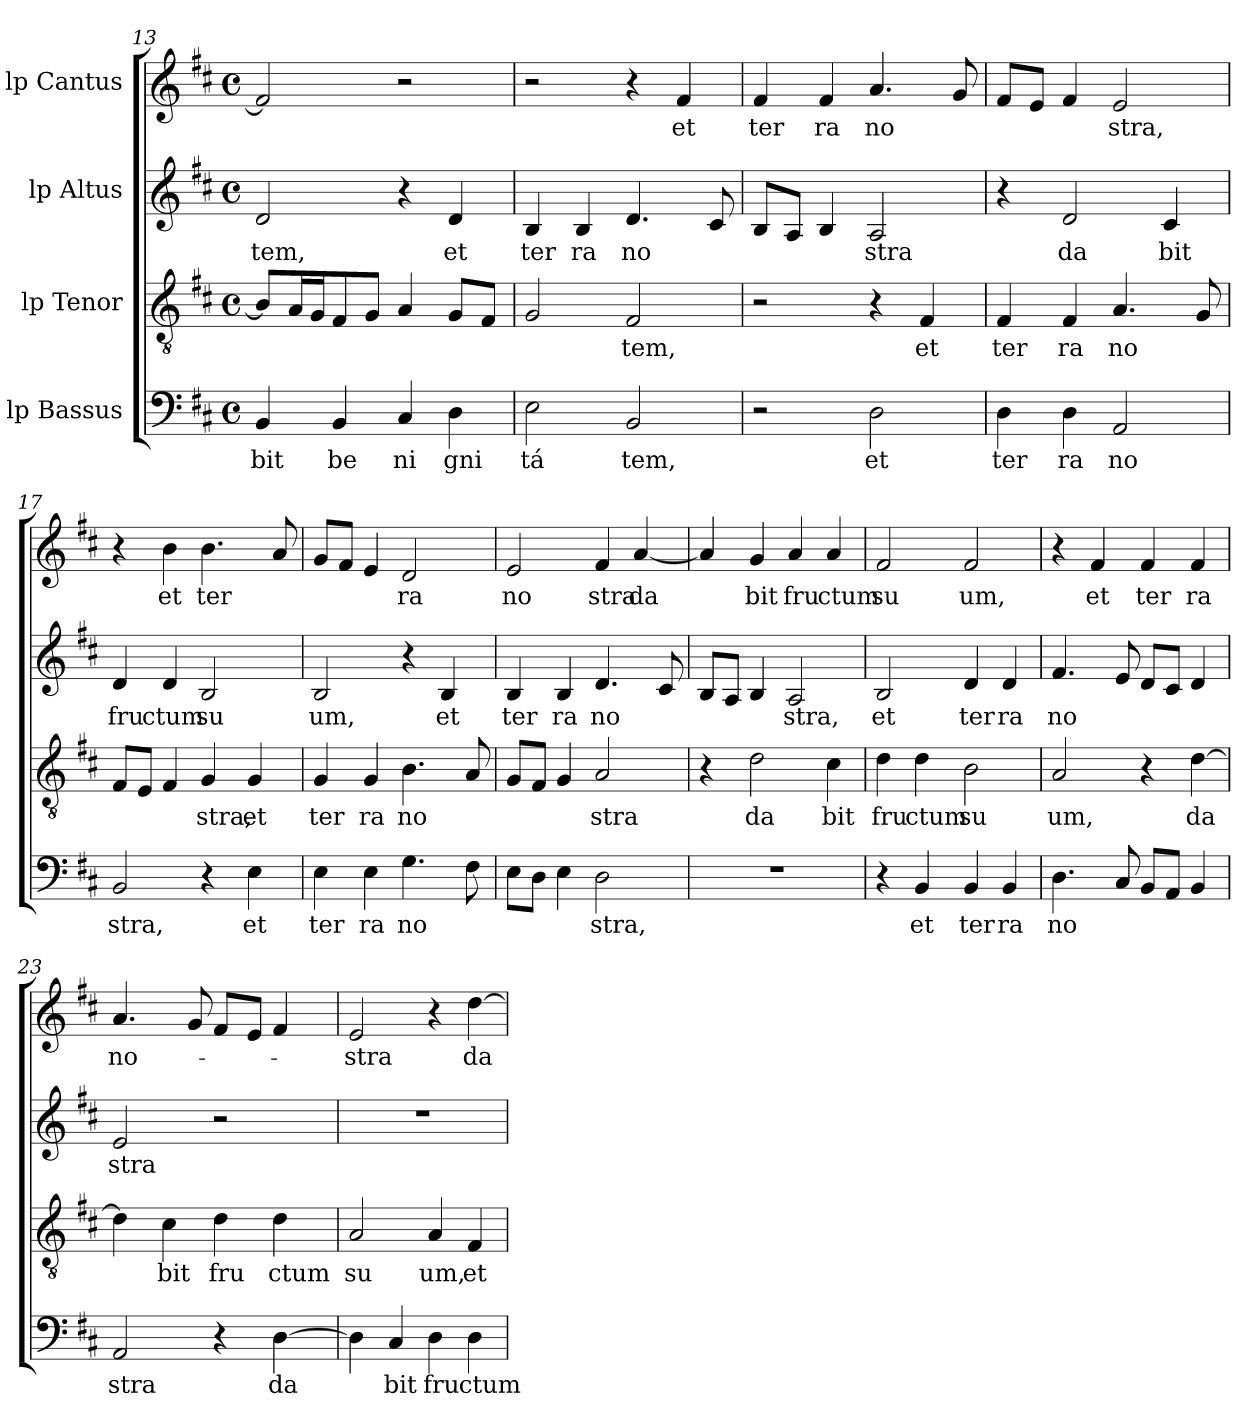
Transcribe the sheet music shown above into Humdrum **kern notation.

**kern	**text	**kern	**text	**kern	**text	**kern	**text
*part4	*part4	*part3	*part3	*part2	*part2	*part1	*part1
*staff4	*staff4	*staff3	*staff3	*staff2	*staff2	*staff1	*staff1
*I"lp Bassus	*	*I"lp Tenor	*	*I"lp Altus	*	*I"lp Cantus	*
*clefF4	*	*clefGv2	*	*clefG2	*	*clefG2	*
*k[f#c#]	*	*k[f#c#]	*	*k[f#c#]	*	*k[f#c#]	*
*D:	*	*D:	*	*D:	*	*D:	*
*M4/4	*	*M4/4	*	*M4/4	*	*M4/4	*
*met(c)	*	*met(c)	*	*met(c)	*	*met(c)	*
=13	=13	=13	=13	=13	=13	=13	=13
!	!LO:LY:b:cj	!	!	!	!LO:LY:b:cj	!	!
4BB/	bit	8B/L]	.	2d/	tem,	2f#/]	.
.	.	16A/	.	.	.	.	.
.	.	16G/	.	.	.	.	.
!	!LO:LY:b:cj	!	!	!	!	!	!
4BB/	be	8F#/	.	.	.	.	.
.	.	8G/J	.	.	.	.	.
!	!LO:LY:b:cj	!	!	!	!	!	!
4C#/	ni	4A/	.	4r	.	2r	.
!	!LO:LY:b:cj	!	!	!	!LO:LY:b:cj	!	!
4D\	gni	8G/L	.	4d/	et	.	.
.	.	8F#/J	.	.	.	.	.
=14	=14	=14	=14	=14	=14	=14	=14
!	!LO:LY:b:cj	!	!	!	!LO:LY:b:cj	!	!
2E\	tá	2G/	.	4B/	ter	2r	.
!	!	!	!	!	!LO:LY:b:cj	!	!
.	.	.	.	4B/	ra	.	.
!	!LO:LY:b:cj	!	!LO:LY:b:cj	!	!LO:LY:b:cj	!	!
2BB/	tem,	2F#/	tem,	4.d/	no	4r	.
!	!	!	!	!	!	!	!LO:LY:b:cj
.	.	.	.	.	.	4f#/	et
.	.	.	.	8c#/	.	.	.
!!LO:LB:g=z
=15	=15	=15	=15	=15	=15	=15	=15
!	!	!	!	!	!	!	!LO:LY:b:cj
2r	.	2r	.	8B/L	.	4f#/	ter
.	.	.	.	8A/J	.	.	.
!	!	!	!	!	!	!	!LO:LY:b:cj
.	.	.	.	4B/	.	4f#/	ra
!	!LO:LY:b:cj	!	!	!	!LO:LY:b:cj	!	!LO:LY:b:cj
2D\	et	4r	.	2A/	stra	4.a/	no
!	!	!	!LO:LY:b:cj	!	!	!	!
.	.	4F#/	et	.	.	.	.
.	.	.	.	.	.	8g/	.
=16	=16	=16	=16	=16	=16	=16	=16
!	!LO:LY:b:cj	!	!LO:LY:b:cj	!	!	!	!
4D\	ter	4F#/	ter	4r	.	8f#/L	.
.	.	.	.	.	.	8e/J	.
!	!LO:LY:b:cj	!	!LO:LY:b:cj	!	!LO:LY:b:cj	!	!
4D\	ra	4F#/	ra	2d/	da	4f#/	.
!	!LO:LY:b:cj	!	!LO:LY:b:cj	!	!	!	!LO:LY:b:cj
2AA/	no	4.A/	no	.	.	2e/	stra,
!	!	!	!	!	!LO:LY:b:cj	!	!
.	.	.	.	4c#/	bit	.	.
.	.	8G/	.	.	.	.	.
=17	=17	=17	=17	=17	=17	=17	=17
!	!LO:LY:b:cj	!	!	!	!LO:LY:b:cj	!	!
2BB/	stra,	8F#/L	.	4d/	fru	4r	.
.	.	8E/J	.	.	.	.	.
!	!	!	!	!	!LO:LY:b:cj	!	!LO:LY:b:cj
.	.	4F#/	.	4d/	ctum	4b\	et
!	!	!	!LO:LY:b:cj	!	!LO:LY:b:cj	!	!LO:LY:b
4r	.	4G/	stra,	2B/	su	4.b\	ter
!	!LO:LY:b:cj	!	!LO:LY:b:cj	!	!	!	!
4E\	et	4G/	et	.	.	.	.
.	.	.	.	.	.	8a/	.
=18	=18	=18	=18	=18	=18	=18	=18
!	!LO:LY:b:cj	!	!LO:LY:b:cj	!	!LO:LY:b:cj	!	!
4E\	ter	4G/	ter	2B/	um,	8g/L	.
.	.	.	.	.	.	8f#/J	.
!	!LO:LY:b:cj	!	!LO:LY:b:cj	!	!	!	!
4E\	ra	4G/	ra	.	.	4e/	.
!	!LO:LY:b:cj	!	!LO:LY:b:cj	!	!	!	!LO:LY:b:cj
4.G\	no	4.B\	no	4r	.	2d/	ra
!	!	!	!	!	!LO:LY:b:cj	!	!
.	.	.	.	4B/	et	.	.
8F#\	.	8A/	.	.	.	.	.
!!LO:PB:g=z
=19	=19	=19	=19	=19	=19	=19	=19
!	!	!	!	!	!LO:LY:b:cj	!	!LO:LY:b:cj
8E\L	.	8G/L	.	4B/	ter	2e/	no
8D\J	.	8F#/J	.	.	.	.	.
!	!	!	!	!	!LO:LY:b:cj	!	!
4E\	.	4G/	.	4B/	ra	.	.
!	!LO:LY:b:cj	!	!LO:LY:b:cj	!	!LO:LY:b:cj	!	!LO:LY:b:cj
2D\	stra,	2A/	stra	4.d/	no	4f#/	stra
!	!	!	!	!	!	!	!LO:LY:b:cj
.	.	.	.	.	.	[<4a/	da
.	.	.	.	8c#/	.	.	.
=20	=20	=20	=20	=20	=20	=20	=20
1r	.	4r	.	8B/L	.	4a/]	.
.	.	.	.	8A/J	.	.	.
!	!	!	!LO:LY:b:cj	!	!	!	!LO:LY:b:cj
.	.	2d\	da	4B/	.	4g/	bit
!	!	!	!	!	!LO:LY:b:cj	!	!LO:LY:b:cj
.	.	.	.	2A/	stra,	4a/	fru
!	!	!	!LO:LY:b:cj	!	!	!	!LO:LY:b:cj
.	.	4c#\	bit	.	.	4a/	ctum
=21	=21	=21	=21	=21	=21	=21	=21
!	!	!	!LO:LY:b:cj	!	!LO:LY:b:cj	!	!LO:LY:b:cj
4r	.	4d\	fru	2B/	et	2f#/	su
!	!LO:LY:b:cj	!	!LO:LY:b:cj	!	!	!	!
4BB/	et	4d\	ctum	.	.	.	.
!	!LO:LY:b:cj	!	!LO:LY:b:cj	!	!LO:LY:b:cj	!	!LO:LY:b:cj
4BB/	ter	2B\	su	4d/	ter	2f#/	um,
!	!LO:LY:b:cj	!	!	!	!LO:LY:b:cj	!	!
4BB/	ra	.	.	4d/	ra	.	.
=22	=22	=22	=22	=22	=22	=22	=22
!	!LO:LY:b:cj	!	!LO:LY:b:cj	!	!LO:LY:b:cj	!	!
4.D\	no	2A/	um,	4.f#/	no	4r	.
!	!	!	!	!	!	!	!LO:LY:b:cj
.	.	.	.	.	.	4f#/	et
8C#/	.	.	.	8e/	.	.	.
!	!	!	!	!	!	!	!LO:LY:b:cj
8BB/L	.	4r	.	8d/L	.	4f#/	ter
8AA/J	.	.	.	8c#/J	.	.	.
!	!	!	!LO:LY:b:cj	!	!	!	!LO:LY:b:cj
4BB/	.	[>4d\	da	4d/	.	4f#/	ra
!!LO:LB:g=z
=23	=23	=23	=23	=23	=23	=23	=23
!	!LO:LY:b:cj	!	!	!	!LO:LY:b:cj	!	!LO:LY:b:cj
*	*	*^	*	*	*	*	*
2AA/	stra	4d\]	32.ryy	.	2e/	stra	4.a/	no-
.	.	.	2ryy	.	.	.	.	.
!	!	!	!	!LO:LY:b:cj	!	!	!	!
.	.	4c#\	.	bit	.	.	.	.
.	.	.	.	.	.	.	8g/	.
!	!	!	!	!LO:LY:b:cj	!	!	!	!
4r	.	4d\	.	fru	2r	.	8f#/L	.
.	.	.	4ryy	.	.	.	.	.
.	.	.	.	.	.	.	8e/J	.
!	!LO:LY:b:cj	!	!	!LO:LY:b:cj	!	!	!	!
[>4D\	da	4d\	.	ctum	.	.	4f#/	.
.	.	.	8ryy	.	.	.	.	.
.	.	.	16ryy	.	.	.	.	.
.	.	.	64ryy	.	.	.	.	.
=24	=24	=24	=24	=24	=24	=24	=24	=24
!	!	!	!	!LO:LY:b:cj	!	!	!	!LO:LY:b:cj
*	*	*v	*v	*	*	*	*	*
4D\]	.	2A/	su	1r	.	2e/	-stra
!	!LO:LY:b:cj	!	!	!	!	!	!
4C#/	bit	.	.	.	.	.	.
!	!LO:LY:b:cj	!	!LO:LY:b:cj	!	!	!	!
4D\	fru	4A/	um,	.	.	4r	.
!	!LO:LY:b:cj	!	!LO:LY:b:cj	!	!	!	!LO:LY:b:cj
4D\	ctum	4F#/	et	.	.	[>4dd\	da-
=	=	=	=	=	=	=	=
*-	*-	*-	*-	*-	*-	*-	*-
